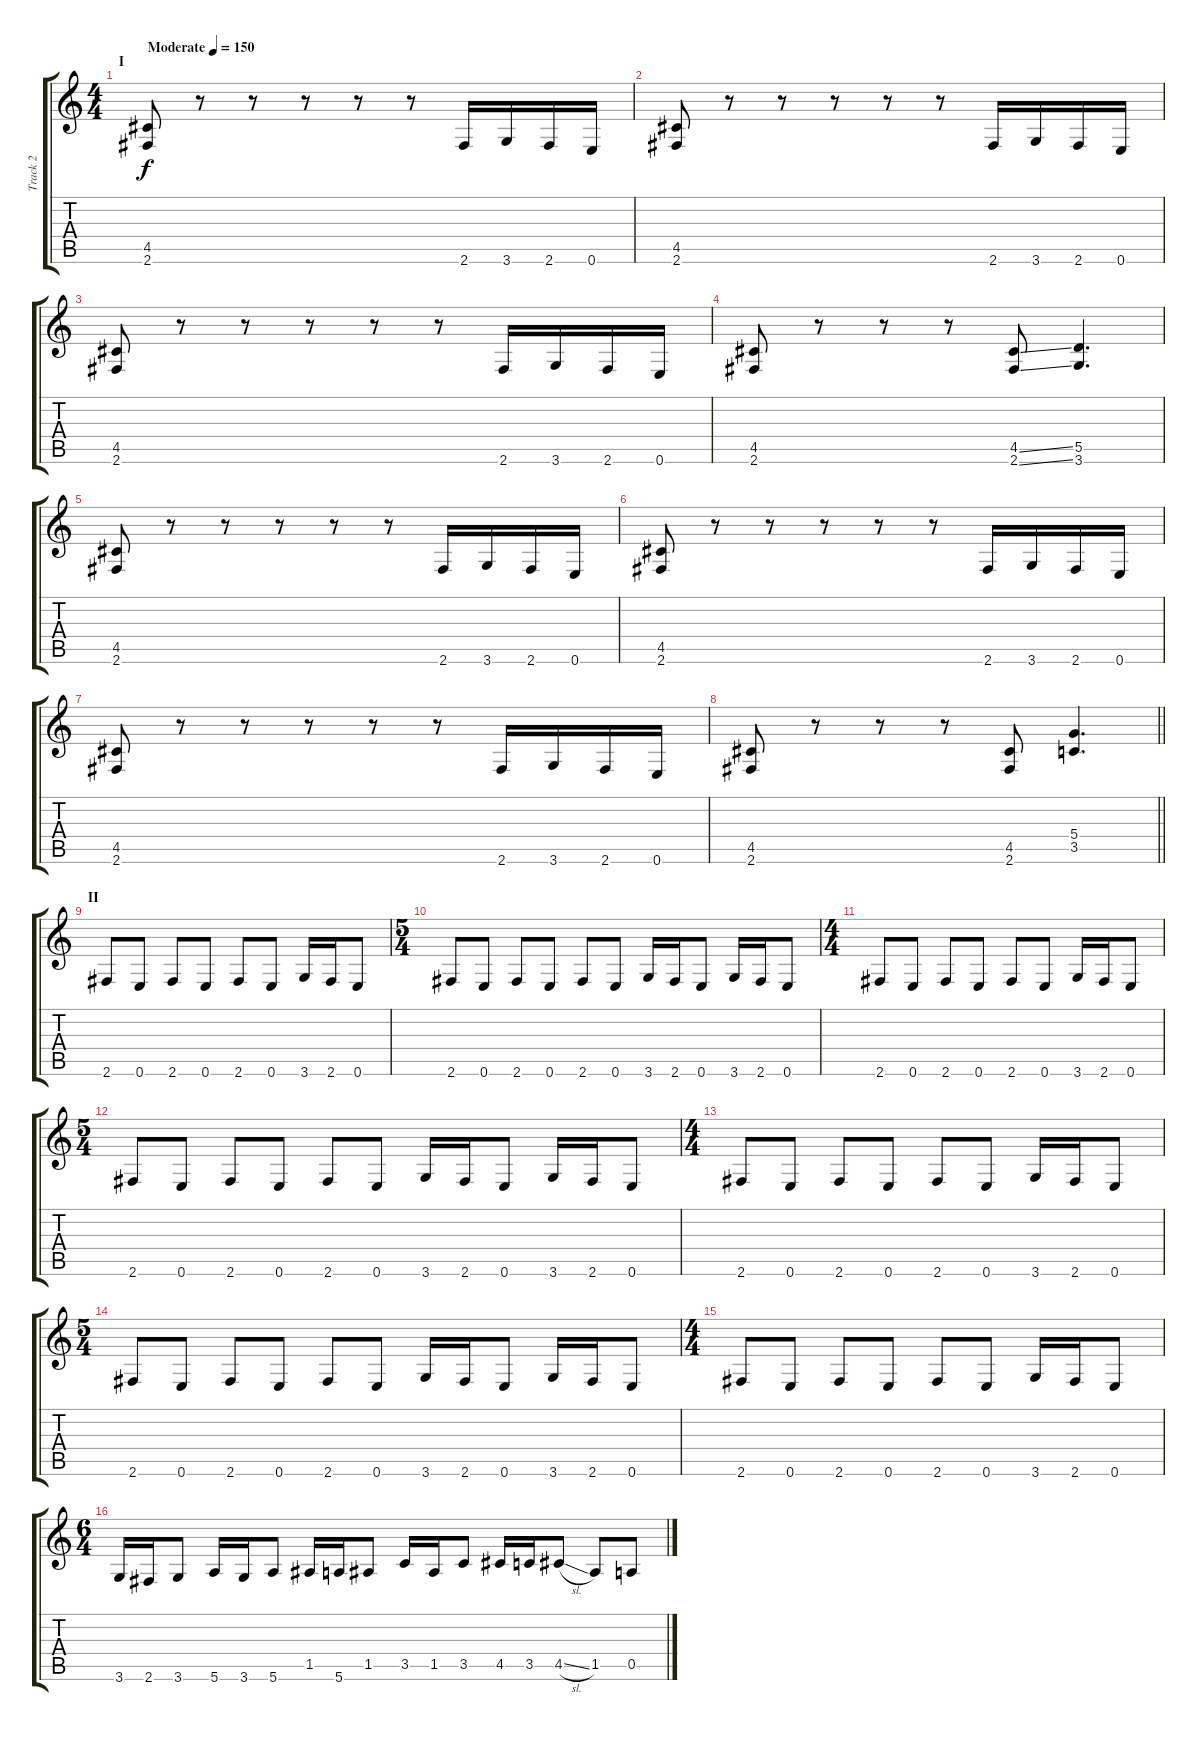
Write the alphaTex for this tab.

\track ("Track 2" "Track 2") {instrument distortionguitar}
\staff {score tabs}
\tuning (E4 B3 G3 D3 A2 E2) {hide}
\ts (4 4)
\section ("" "I")
\tempo (150 "Moderate")
\clef g2
\ks c
(4.5 2.6).8{dy f instrument distortionguitar} r.8 r.8 r.8 r.8 r.8 2.6.16 3.6.16 2.6.16 0.6.16 |
(4.5 2.6).8 r.8 r.8 r.8 r.8 r.8 2.6.16 3.6.16 2.6.16 0.6.16 |
(4.5 2.6).8 r.8 r.8 r.8 r.8 r.8 2.6.16 3.6.16 2.6.16 0.6.16 |
(4.5 2.6).8 r.8 r.8 r.8 (4.5{ss} 2.6{ss}).8 (5.5 3.6).4{d} |
(4.5 2.6).8 r.8 r.8 r.8 r.8 r.8 2.6.16 3.6.16 2.6.16 0.6.16 |
(4.5 2.6).8 r.8 r.8 r.8 r.8 r.8 2.6.16 3.6.16 2.6.16 0.6.16 |
(4.5 2.6).8 r.8 r.8 r.8 r.8 r.8 2.6.16 3.6.16 2.6.16 0.6.16 |
\barLineRight lightlight
(4.5 2.6).8 r.8 r.8 r.8 (4.5 2.6).8 (5.4 3.5).4{d} |
\section ("" "II")
2.6.8 0.6.8 2.6.8 0.6.8 2.6.8 0.6.8 3.6.16 2.6.16 0.6.8 |
\ts (5 4)
2.6.8 0.6.8 2.6.8 0.6.8 2.6.8 0.6.8 3.6.16 2.6.16 0.6.8 3.6.16 2.6.16 0.6.8 |
\ts (4 4)
2.6.8 0.6.8 2.6.8 0.6.8 2.6.8 0.6.8 3.6.16 2.6.16 0.6.8 |
\ts (5 4)
2.6.8 0.6.8 2.6.8 0.6.8 2.6.8 0.6.8 3.6.16 2.6.16 0.6.8 3.6.16 2.6.16 0.6.8 |
\ts (4 4)
2.6.8 0.6.8 2.6.8 0.6.8 2.6.8 0.6.8 3.6.16 2.6.16 0.6.8 |
\ts (5 4)
2.6.8 0.6.8 2.6.8 0.6.8 2.6.8 0.6.8 3.6.16 2.6.16 0.6.8 3.6.16 2.6.16 0.6.8 |
\ts (4 4)
2.6.8 0.6.8 2.6.8 0.6.8 2.6.8 0.6.8 3.6.16 2.6.16 0.6.8 |
\ts (6 4)
3.6.16 2.6.16 3.6.8 5.6.16 3.6.16 5.6.8 1.5.16 5.6.16 1.5.8 3.5.16 1.5.16 3.5.8 4.5.16 3.5.16 4.5{sl}.8 1.5.8 0.5.8
